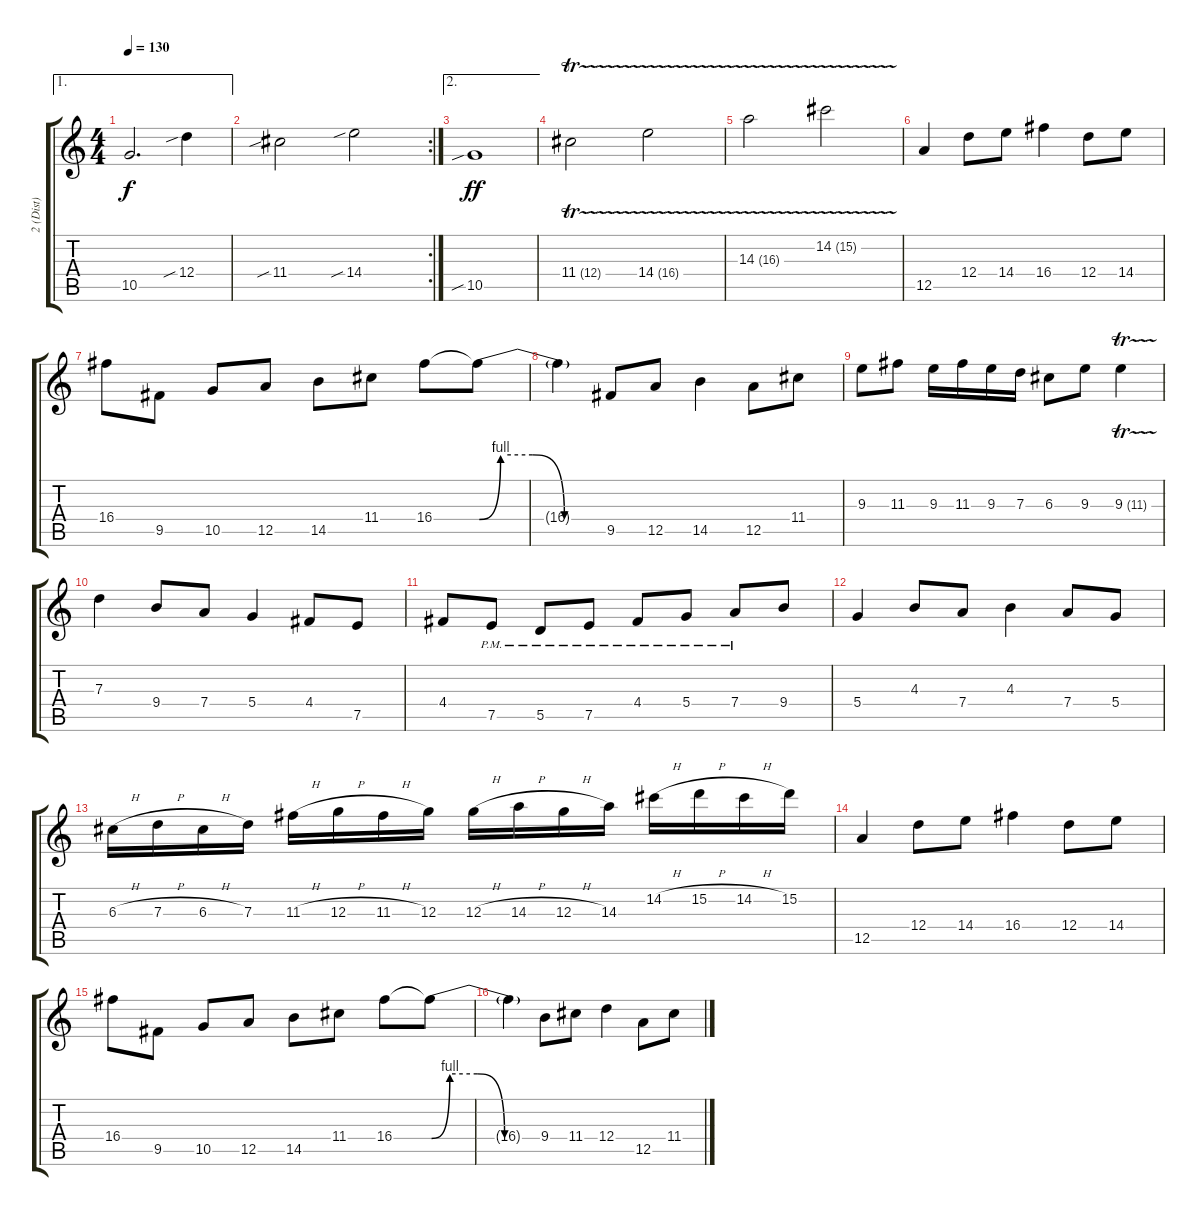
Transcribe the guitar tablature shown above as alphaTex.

\track ("2 (Dist)" "2 (Dist)") {instrument distortionguitar}
\staff {score tabs}
\tuning (E4 B3 G3 D3 A2 D2) {hide}
\ae 1
\ts (4 4)
\tempo 130
\clef g2
\ks c
10.5.2{d dy f} 12.4{sib}.4 |
\rc 2
11.4{sib}.2 14.4{sib}.2 |
\ae 2
10.5{sib}.1{dy ff} |
11.4{tr (12 32)}.2 14.4{tr (16 32)}.2 |
14.3{tr (16 32)}.2 14.2{tr (15 32)}.2 |
12.5.4 12.4.8 14.4.8 16.4.4 12.4.8 14.4.8 |
16.4.8 9.5.8 10.5.8 12.5.8 14.5.8 11.4.8 16.4.8 16.4{be (custom 0 0 10 4 25 4 40 0 60 0) t}.8 |
16.4{t}.4 9.5.8 12.5.8 14.5.4 12.5.8 11.4.8 |
9.3.8 11.3.8 9.3.16 11.3.16 9.3.16 7.3.16 6.3.8 9.3.8 9.3{tr (11 32)}.4 |
7.3.4 9.4.8 7.4.8 5.4.4 4.4.8 7.5.8 |
4.4.8 7.5{pm}.8 5.5{pm}.8 7.5{pm}.8 4.4{pm}.8 5.4{pm}.8 7.4{pm}.8 9.4.8 |
5.4.4 4.3.8 7.4.8 4.3.4 7.4.8 5.4.8 |
6.3{h}.16 7.3{h}.16 6.3{h}.16 7.3.16 11.3{h}.16 12.3{h}.16 11.3{h}.16 12.3.16 12.3{h}.16 14.3{h}.16 12.3{h}.16 14.3.16 14.2{h}.16 15.2{h}.16 14.2{h}.16 15.2.16 |
12.5.4 12.4.8 14.4.8 16.4.4 12.4.8 14.4.8 |
16.4.8 9.5.8 10.5.8 12.5.8 14.5.8 11.4.8 16.4.8 16.4{be (custom 0 0 10 4 25 4 40 0 60 0) t}.8 |
16.4{t}.4 9.4.8 11.4.8 12.4.4 12.5.8 11.4.8
